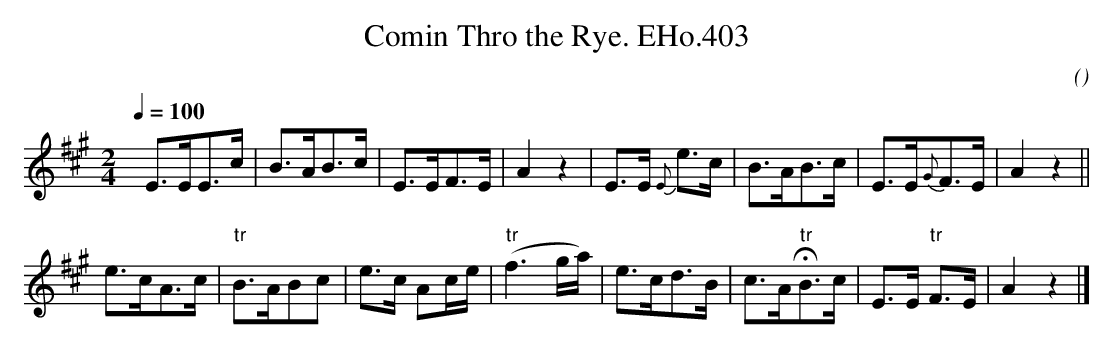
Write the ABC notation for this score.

X:1
T:Comin Thro the Rye. EHo.403
M:2/4
L:1/8
Q:1/4=100
C:
O:
K:A
yE>EE>c | B>AB>c | E>EF>E | A2z2 |\
E>E {E}e>c |B>AB>c | E>E{G}F>E | A2z2 ||
e>cA>c | "tr"B>ABc | e>c Ac/e/ | "tr"(f3g/a/) |\
e>cd>B | c>A"tr"!fermata!B>c | E>E "tr"F>E | A2z2 |]
